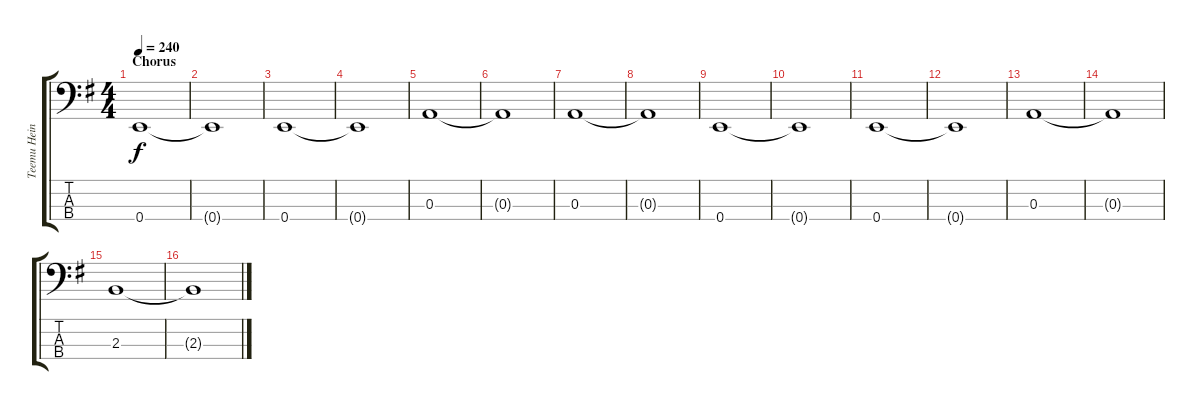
\track ("Teemu Heinola (bass)" "Teemu Hein") {instrument electricbasspick}
\staff {score tabs}
\tuning (G2 D2 A1 E1) {hide}
\ts (4 4)
\section ("" "Chorus")
\tempo 240
\clef f4
\ks eminor
0.4.1{dy f} |
0.4{t}.1 |
0.4.1 |
0.4{t}.1 |
0.3.1 |
0.3{t}.1 |
0.3.1 |
0.3{t}.1 |
0.4.1 |
0.4{t}.1 |
0.4.1 |
0.4{t}.1 |
0.3.1 |
0.3{t}.1 |
2.3.1 |
2.3{t}.1
